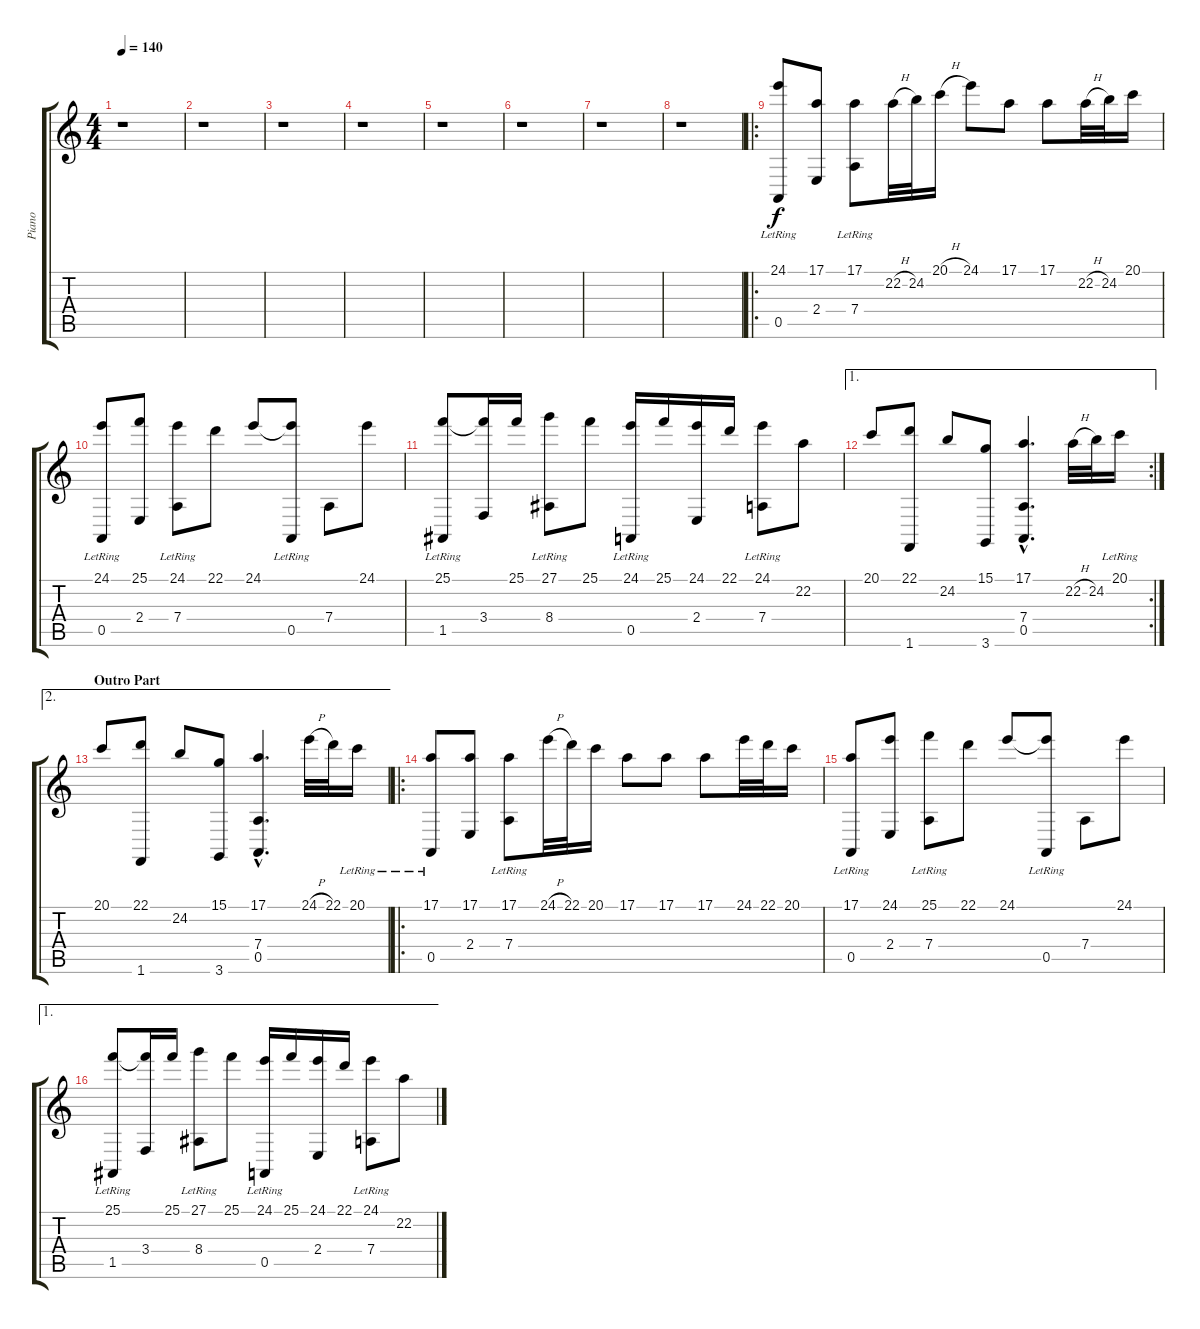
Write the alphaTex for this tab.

\track ("Piano" "Piano") {instrument acousticgrandpiano}
\staff {score tabs}
\tuning (E4 B3 G3 D3 A2 E2) {hide}
\ts (4 4)
\tempo 140
\clef g2
\ks c
r.1{dy f} |
r.1 |
r.1 |
r.1 |
r.1 |
r.1 |
r.1 |
r.1 |
\ro
(24.1 0.5{lr}).8 (17.1 2.4).8 (17.1 7.4{lr}).8 22.2{h}.32 24.2.32 20.1{h}.16 24.1.8 17.1.8 17.1.8 22.2{h}.32 24.2.32 20.1.16 |
(24.1 0.5{lr}).8 (25.1 2.4).8 (24.1 7.4{lr}).8 22.1.8 24.1.8 (24.1{t} 0.5{lr}).8 7.4.8 24.1.8 |
(25.1 1.5{lr}).8 (25.1{t} 3.4).16 25.1.16 (27.1 8.4{lr}).8 25.1.8 (24.1 0.5{lr}).16 25.1.16 (24.1 2.4).16 22.1.16 (24.1 7.4{lr}).8 22.2.8 |
\ae 1
\rc 2
20.1.8 (22.1 1.6).8 24.2.8 (15.1 3.6).8 (17.1{hac} 7.4{hac} 0.5{hac}).4{d} 22.2{h}.32 24.2.32 20.1{lr}.16 |
\ae 2
\section ("" "Outro Part")
20.1.8 (22.1 1.6).8 24.2.8 (15.1 3.6).8 (17.1{hac} 7.4{hac} 0.5{hac}).4{d} 24.1{h}.32 22.1.32 20.1{lr}.16 |
\ro
(17.1 0.5{lr}).8 (17.1 2.4).8 (17.1 7.4{lr}).8 24.1{h}.32 22.1.32 20.1.16 17.1.8 17.1.8 17.1.8 24.1.32 22.1.32 20.1.16 |
(17.1 0.5{lr}).8 (24.1 2.4).8 (25.1 7.4{lr}).8 22.1.8 24.1.8 (24.1{t} 0.5{lr}).8 7.4.8 24.1.8 |
\ae 1
(25.1 1.5{lr}).8 (25.1{t} 3.4).16 25.1.16 (27.1 8.4{lr}).8 25.1.8 (24.1 0.5{lr}).16 25.1.16 (24.1 2.4).16 22.1.16 (24.1 7.4{lr}).8 22.2.8
